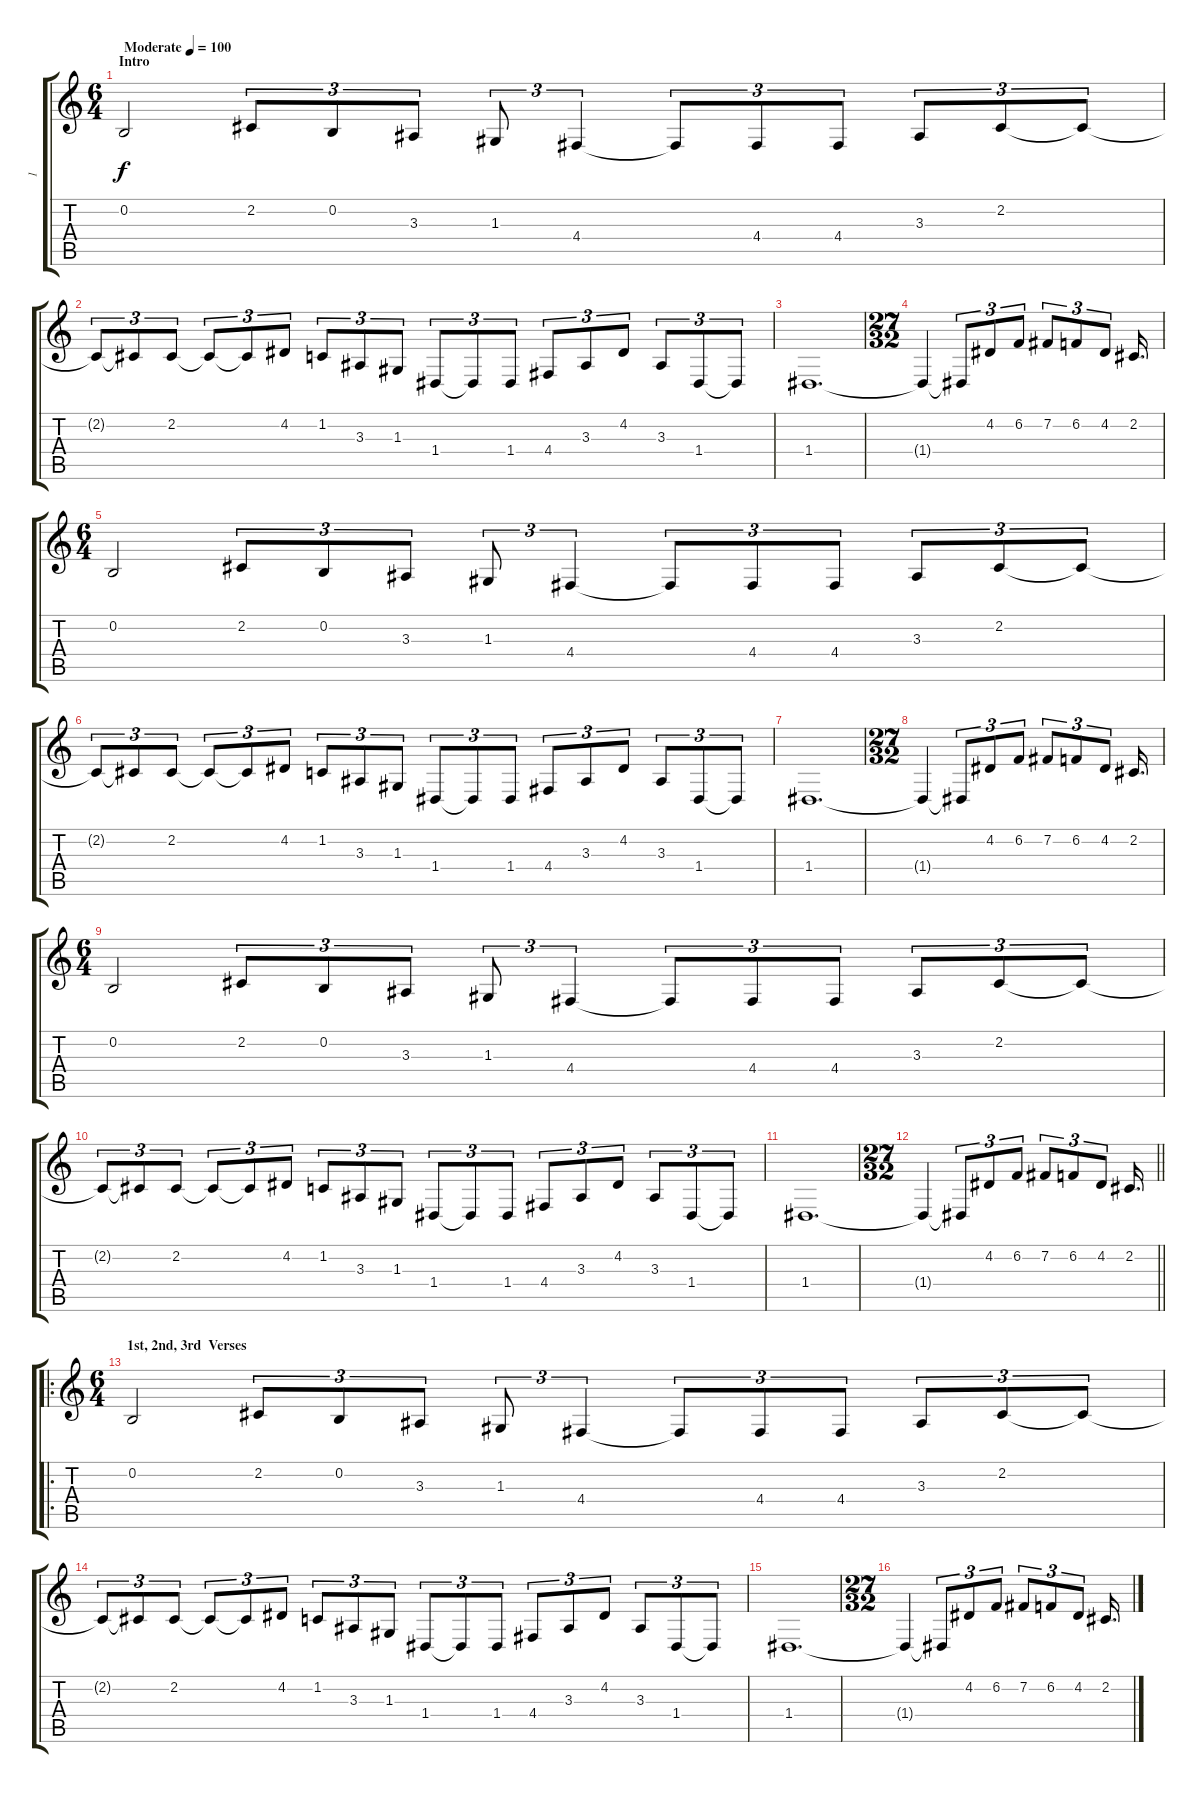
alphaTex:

\track ("1" "1") {instrument lead7fifths}
\staff {score tabs}
\tuning (E4 B3 G3 D3 A2 E2) {hide}
\ts (6 4)
\section ("" "Intro")
\tempo (100 "Moderate")
\clef g2
\ks c
0.2.2{dy f instrument lead7fifths} 2.2.8{tu (3 2)} 0.2.8{tu (3 2)} 3.3.8{tu (3 2)} 1.3.8{tu (3 2)} 4.4.4{tu (3 2)} 4.4{t}.8{tu (3 2)} 4.4.8{tu (3 2)} 4.4.8{tu (3 2)} 3.3.8{tu (3 2)} 2.2.8{tu (3 2)} 2.2{t}.8{tu (3 2)} |
2.2{t}.8{tu (3 2)} 2.2{t}.8{tu (3 2)} 2.2.8{tu (3 2)} 2.2{t}.8{tu (3 2)} 2.2{t}.8{tu (3 2)} 4.2.8{tu (3 2)} 1.2.8{tu (3 2)} 3.3.8{tu (3 2)} 1.3.8{tu (3 2)} 1.4.8{tu (3 2)} 1.4{t}.8{tu (3 2)} 1.4.8{tu (3 2)} 4.4.8{tu (3 2)} 3.3.8{tu (3 2)} 4.2.8{tu (3 2)} 3.3.8{tu (3 2)} 1.4.8{tu (3 2)} 1.4{t}.8{tu (3 2)} |
1.4.1{d} |
\ts (27 32)
1.4{t}.4 1.4{t}.8{tu (3 2)} 4.2.8{tu (3 2)} 6.2.8{tu (3 2)} 7.2.8{tu (3 2)} 6.2.8{tu (3 2)} 4.2.8{tu (3 2)} 2.2.16{d} |
\ts (6 4)
0.2.2 2.2.8{tu (3 2)} 0.2.8{tu (3 2)} 3.3.8{tu (3 2)} 1.3.8{tu (3 2)} 4.4.4{tu (3 2)} 4.4{t}.8{tu (3 2)} 4.4.8{tu (3 2)} 4.4.8{tu (3 2)} 3.3.8{tu (3 2)} 2.2.8{tu (3 2)} 2.2{t}.8{tu (3 2)} |
2.2{t}.8{tu (3 2)} 2.2{t}.8{tu (3 2)} 2.2.8{tu (3 2)} 2.2{t}.8{tu (3 2)} 2.2{t}.8{tu (3 2)} 4.2.8{tu (3 2)} 1.2.8{tu (3 2)} 3.3.8{tu (3 2)} 1.3.8{tu (3 2)} 1.4.8{tu (3 2)} 1.4{t}.8{tu (3 2)} 1.4.8{tu (3 2)} 4.4.8{tu (3 2)} 3.3.8{tu (3 2)} 4.2.8{tu (3 2)} 3.3.8{tu (3 2)} 1.4.8{tu (3 2)} 1.4{t}.8{tu (3 2)} |
1.4.1{d} |
\ts (27 32)
1.4{t}.4 1.4{t}.8{tu (3 2)} 4.2.8{tu (3 2)} 6.2.8{tu (3 2)} 7.2.8{tu (3 2)} 6.2.8{tu (3 2)} 4.2.8{tu (3 2)} 2.2.16{d} |
\ts (6 4)
0.2.2 2.2.8{tu (3 2)} 0.2.8{tu (3 2)} 3.3.8{tu (3 2)} 1.3.8{tu (3 2)} 4.4.4{tu (3 2)} 4.4{t}.8{tu (3 2)} 4.4.8{tu (3 2)} 4.4.8{tu (3 2)} 3.3.8{tu (3 2)} 2.2.8{tu (3 2)} 2.2{t}.8{tu (3 2)} |
2.2{t}.8{tu (3 2)} 2.2{t}.8{tu (3 2)} 2.2.8{tu (3 2)} 2.2{t}.8{tu (3 2)} 2.2{t}.8{tu (3 2)} 4.2.8{tu (3 2)} 1.2.8{tu (3 2)} 3.3.8{tu (3 2)} 1.3.8{tu (3 2)} 1.4.8{tu (3 2)} 1.4{t}.8{tu (3 2)} 1.4.8{tu (3 2)} 4.4.8{tu (3 2)} 3.3.8{tu (3 2)} 4.2.8{tu (3 2)} 3.3.8{tu (3 2)} 1.4.8{tu (3 2)} 1.4{t}.8{tu (3 2)} |
1.4.1{d} |
\ts (27 32)
\barLineRight lightlight
1.4{t}.4 1.4{t}.8{tu (3 2)} 4.2.8{tu (3 2)} 6.2.8{tu (3 2)} 7.2.8{tu (3 2)} 6.2.8{tu (3 2)} 4.2.8{tu (3 2)} 2.2.16{d} |
\ro
\ts (6 4)
\section ("" "1st, 2nd, 3rd  Verses")
0.2.2 2.2.8{tu (3 2)} 0.2.8{tu (3 2)} 3.3.8{tu (3 2)} 1.3.8{tu (3 2)} 4.4.4{tu (3 2)} 4.4{t}.8{tu (3 2)} 4.4.8{tu (3 2)} 4.4.8{tu (3 2)} 3.3.8{tu (3 2)} 2.2.8{tu (3 2)} 2.2{t}.8{tu (3 2)} |
2.2{t}.8{tu (3 2)} 2.2{t}.8{tu (3 2)} 2.2.8{tu (3 2)} 2.2{t}.8{tu (3 2)} 2.2{t}.8{tu (3 2)} 4.2.8{tu (3 2)} 1.2.8{tu (3 2)} 3.3.8{tu (3 2)} 1.3.8{tu (3 2)} 1.4.8{tu (3 2)} 1.4{t}.8{tu (3 2)} 1.4.8{tu (3 2)} 4.4.8{tu (3 2)} 3.3.8{tu (3 2)} 4.2.8{tu (3 2)} 3.3.8{tu (3 2)} 1.4.8{tu (3 2)} 1.4{t}.8{tu (3 2)} |
1.4.1{d} |
\ts (27 32)
1.4{t}.4 1.4{t}.8{tu (3 2)} 4.2.8{tu (3 2)} 6.2.8{tu (3 2)} 7.2.8{tu (3 2)} 6.2.8{tu (3 2)} 4.2.8{tu (3 2)} 2.2.16{d}
